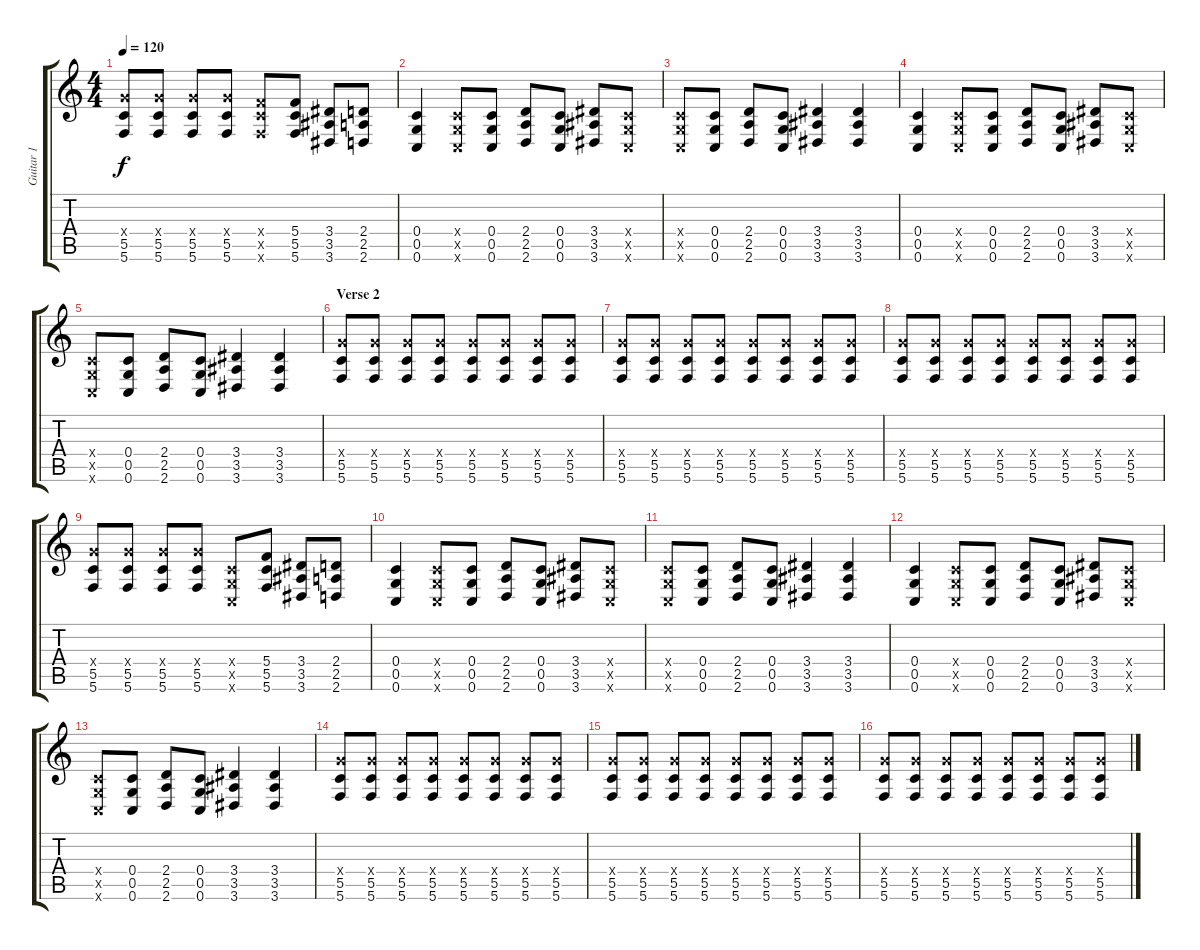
\track ("Guitar 1" "Guitar 1") {instrument distortionguitar}
\staff {score tabs}
\tuning (D4 A3 F3 C3 G2 C2) {hide}
\ts (4 4)
\tempo 120
\clef g2
\ks c
(7.4{x} 5.5 5.6).8{dy f} (7.4{x} 5.5 5.6).8 (7.4{x} 5.5 5.6).8 (7.4{x} 5.5 5.6).8 (5.4{x} 5.5{x} 5.6{x}).8 (5.4 5.5 5.6).8 (3.4 3.5 3.6).8 (2.4 2.5 2.6).8 |
(0.4 0.5 0.6).4 (0.4{x} 0.5{x} 0.6{x}).8 (0.4 0.5 0.6).8 (2.4 2.5 2.6).8 (0.4 0.5 0.6).8 (3.4 3.5 3.6).8 (0.4{x} 0.5{x} 0.6{x}).8 |
(0.4{x} 0.5{x} 0.6{x}).8 (0.4 0.5 0.6).8 (2.4 2.5 2.6).8 (0.4 0.5 0.6).8 (3.4 3.5 3.6).4 (3.4 3.5 3.6).4 |
(0.4 0.5 0.6).4 (0.4{x} 0.5{x} 0.6{x}).8 (0.4 0.5 0.6).8 (2.4 2.5 2.6).8 (0.4 0.5 0.6).8 (3.4 3.5 3.6).8 (0.4{x} 0.5{x} 0.6{x}).8 |
(0.4{x} 0.5{x} 0.6{x}).8 (0.4 0.5 0.6).8 (2.4 2.5 2.6).8 (0.4 0.5 0.6).8 (3.4 3.5 3.6).4 (3.4 3.5 3.6).4 |
\section ("" "Verse 2")
(7.4{x} 5.5 5.6).8 (7.4{x} 5.5 5.6).8 (7.4{x} 5.5 5.6).8 (7.4{x} 5.5 5.6).8 (7.4{x} 5.5 5.6).8 (7.4{x} 5.5 5.6).8 (7.4{x} 5.5 5.6).8 (7.4{x} 5.5 5.6).8 |
(7.4{x} 5.5 5.6).8 (7.4{x} 5.5 5.6).8 (7.4{x} 5.5 5.6).8 (7.4{x} 5.5 5.6).8 (7.4{x} 5.5 5.6).8 (7.4{x} 5.5 5.6).8 (7.4{x} 5.5 5.6).8 (7.4{x} 5.5 5.6).8 |
(7.4{x} 5.5 5.6).8 (7.4{x} 5.5 5.6).8 (7.4{x} 5.5 5.6).8 (7.4{x} 5.5 5.6).8 (7.4{x} 5.5 5.6).8 (7.4{x} 5.5 5.6).8 (7.4{x} 5.5 5.6).8 (7.4{x} 5.5 5.6).8 |
(7.4{x} 5.5 5.6).8 (7.4{x} 5.5 5.6).8 (7.4{x} 5.5 5.6).8 (7.4{x} 5.5 5.6).8 (0.4{x} 0.5{x} 0.6{x}).8 (5.4 5.5 5.6).8 (3.4 3.5 3.6).8 (2.4 2.5 2.6).8 |
(0.4 0.5 0.6).4 (0.4{x} 0.5{x} 0.6{x}).8 (0.4 0.5 0.6).8 (2.4 2.5 2.6).8 (0.4 0.5 0.6).8 (3.4 3.5 3.6).8 (0.4{x} 0.5{x} 0.6{x}).8 |
(0.4{x} 0.5{x} 0.6{x}).8 (0.4 0.5 0.6).8 (2.4 2.5 2.6).8 (0.4 0.5 0.6).8 (3.4 3.5 3.6).4 (3.4 3.5 3.6).4 |
(0.4 0.5 0.6).4 (0.4{x} 0.5{x} 0.6{x}).8 (0.4 0.5 0.6).8 (2.4 2.5 2.6).8 (0.4 0.5 0.6).8 (3.4 3.5 3.6).8 (0.4{x} 0.5{x} 0.6{x}).8 |
(0.4{x} 0.5{x} 0.6{x}).8 (0.4 0.5 0.6).8 (2.4 2.5 2.6).8 (0.4 0.5 0.6).8 (3.4 3.5 3.6).4 (3.4 3.5 3.6).4 |
(7.4{x} 5.5 5.6).8 (7.4{x} 5.5 5.6).8 (7.4{x} 5.5 5.6).8 (7.4{x} 5.5 5.6).8 (7.4{x} 5.5 5.6).8 (7.4{x} 5.5 5.6).8 (7.4{x} 5.5 5.6).8 (7.4{x} 5.5 5.6).8 |
(7.4{x} 5.5 5.6).8 (7.4{x} 5.5 5.6).8 (7.4{x} 5.5 5.6).8 (7.4{x} 5.5 5.6).8 (7.4{x} 5.5 5.6).8 (7.4{x} 5.5 5.6).8 (7.4{x} 5.5 5.6).8 (7.4{x} 5.5 5.6).8 |
(7.4{x} 5.5 5.6).8 (7.4{x} 5.5 5.6).8 (7.4{x} 5.5 5.6).8 (7.4{x} 5.5 5.6).8 (7.4{x} 5.5 5.6).8 (7.4{x} 5.5 5.6).8 (7.4{x} 5.5 5.6).8 (7.4{x} 5.5 5.6).8
